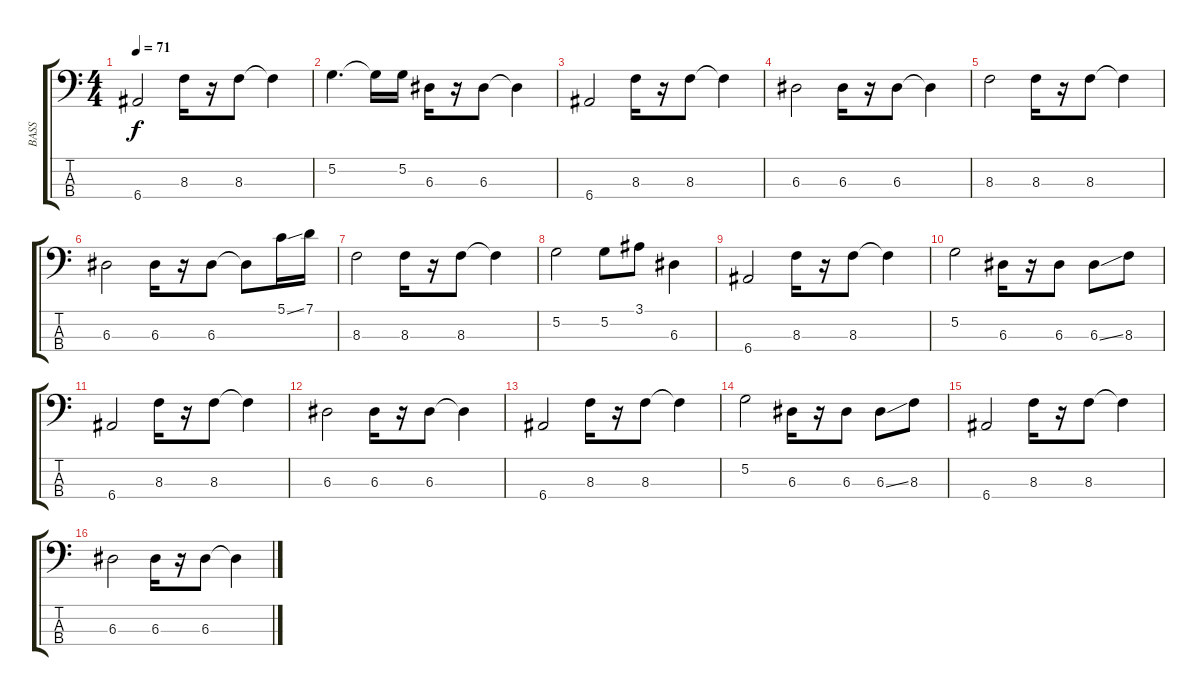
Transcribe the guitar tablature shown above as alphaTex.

\track ("BASS" "BASS") {instrument electricbassfinger}
\staff {score tabs}
\tuning (G2 D2 A1 E1) {hide}
\ts (4 4)
\tempo 71
\clef f4
\ks c
6.4.2{dy f} 8.3.16 r.16 8.3.8 8.3{t}.4 |
5.2.4{d} 5.2{t}.16 5.2.16 6.3.16 r.16 6.3.8 6.3{t}.4 |
6.4.2 8.3.16 r.16 8.3.8 8.3{t}.4 |
6.3.2 6.3.16 r.16 6.3.8 6.3{t}.4 |
8.3.2 8.3.16 r.16 8.3.8 8.3{t}.4 |
6.3.2 6.3.16 r.16 6.3.8 6.3{t}.8 5.1{ss}.16 7.1.16 |
8.3.2 8.3.16 r.16 8.3.8 8.3{t}.4 |
5.2.2 5.2.8 3.1.8 6.3.4 |
6.4.2 8.3.16 r.16 8.3.8 8.3{t}.4 |
5.2.2 6.3.16 r.16 6.3.8 6.3{ss}.8 8.3.8 |
6.4.2 8.3.16 r.16 8.3.8 8.3{t}.4 |
6.3.2 6.3.16 r.16 6.3.8 6.3{t}.4 |
6.4.2 8.3.16 r.16 8.3.8 8.3{t}.4 |
5.2.2 6.3.16 r.16 6.3.8 6.3{ss}.8 8.3.8 |
6.4.2 8.3.16 r.16 8.3.8 8.3{t}.4 |
6.3.2 6.3.16 r.16 6.3.8 6.3{t}.4
